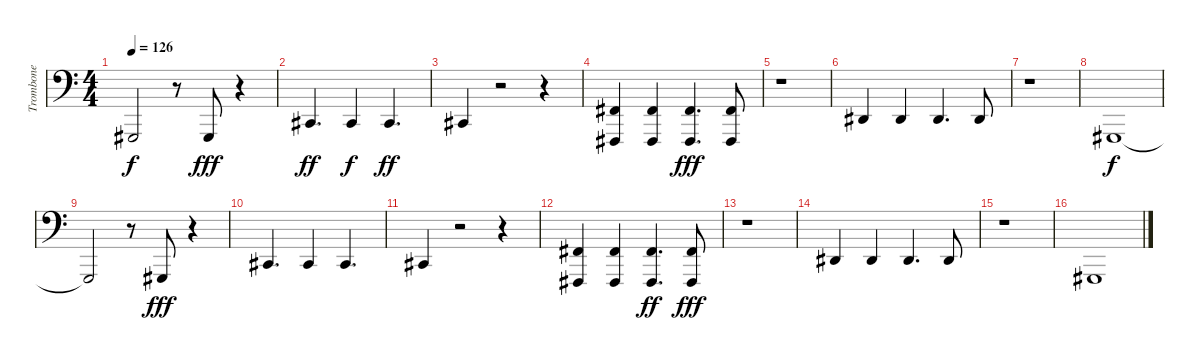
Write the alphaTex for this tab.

\track ("Trombone" "Trombone") {instrument trombone}
\staff {score}
\tuning (G2 D2 A1 E1) {hide}
\ts (4 4)
\tempo 126
\clef f4
\ks c
4.4{t}.2{dy f} r.8 4.4.8{dy fff} r.4 |
4.3.4{d dy ff} 4.3.4{dy f} 4.3.4{d dy ff} |
4.3.4 r.2 r.4 |
(4.2 2.4).4 (4.2 2.4).4 (4.2 2.4).4{d dy fff} (4.2 2.4).8 |
r.1 |
1.2.4 1.2.4 1.2.4{d} 1.2.8 |
r.1 |
4.4.1{dy f} |
4.4{t}.2 r.8 4.4.8{dy fff} r.4 |
4.3.4{d} 4.3.4 4.3.4{d} |
4.3.4 r.2 r.4 |
(4.2 2.4).4 (4.2 2.4).4 (4.2 2.4).4{d dy ff} (4.2 2.4).8{dy fff} |
r.1 |
1.2.4 1.2.4 1.2.4{d} 1.2.8 |
r.1 |
4.4.1
